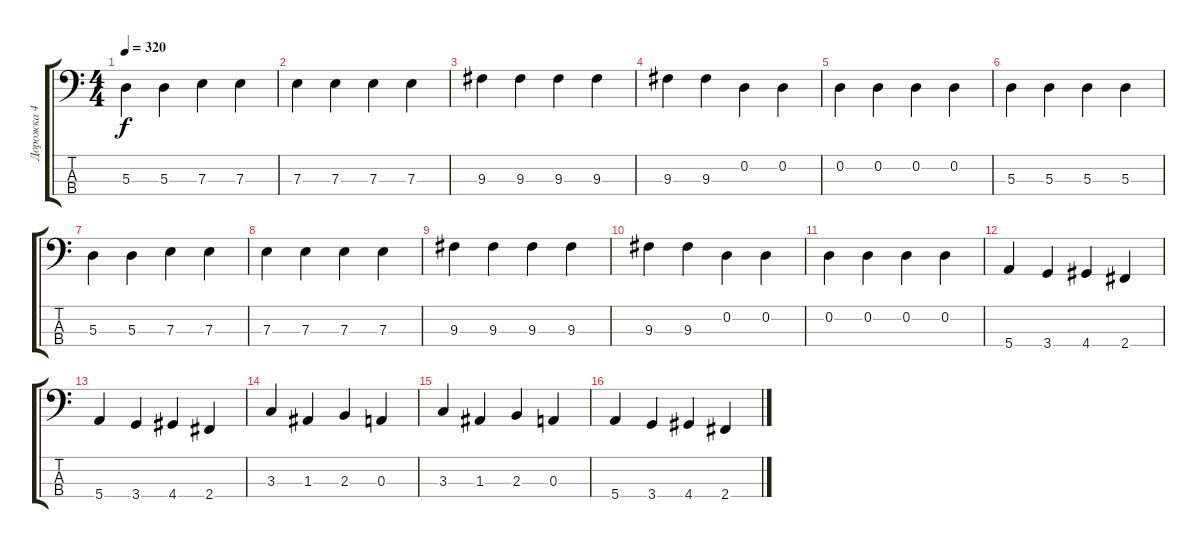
\track ("Дорожка 4" "Дорожка 4") {instrument electricbassfinger}
\staff {score tabs}
\tuning (G2 D2 A1 E1) {hide}
\ts (4 4)
\tempo 320
\clef f4
\ks c
5.3.4{dy f} 5.3.4 7.3.4 7.3.4 |
7.3.4 7.3.4 7.3.4 7.3.4 |
9.3.4 9.3.4 9.3.4 9.3.4 |
9.3.4 9.3.4 0.2.4 0.2.4 |
0.2.4 0.2.4 0.2.4 0.2.4 |
5.3.4 5.3.4 5.3.4 5.3.4 |
5.3.4 5.3.4 7.3.4 7.3.4 |
7.3.4 7.3.4 7.3.4 7.3.4 |
9.3.4 9.3.4 9.3.4 9.3.4 |
9.3.4 9.3.4 0.2.4 0.2.4 |
0.2.4 0.2.4 0.2.4 0.2.4 |
5.4.4 3.4.4 4.4.4 2.4.4 |
5.4.4 3.4.4 4.4.4 2.4.4 |
3.3.4 1.3.4 2.3.4 0.3.4 |
3.3.4 1.3.4 2.3.4 0.3.4 |
5.4.4 3.4.4 4.4.4 2.4.4
